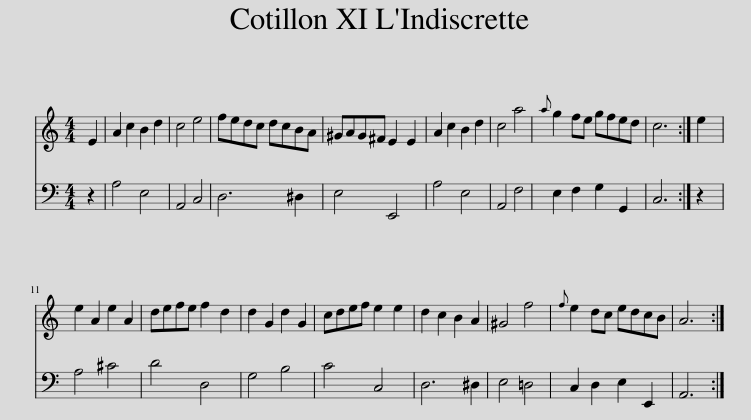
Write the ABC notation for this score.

X:1
%%score 1 2
L:1/8
M:4/4
I:linebreak $
K:C
V:1 treble
V:2 bass
V:1
 E2 | A2 c2 B2 d2 | c4 e4 | fedc dcBA | ^GAG^F E2 E2 | %5
 A2 c2 B2 d2 | c4 a4 |{a} g2 fe gfed | c6 :| e2 |$ %10
 e2 A2 e2 A2 | defe f2 d2 | d2 G2 d2 G2 | cdef e2 e2 | d2 c2 B2 A2 | %15
 ^G4 f4 |{f} e2 dc edcB | A6 :| %18
V:2
 z2 | A,4 E,4 | A,,4 C,4 | D,6 ^D,2 | E,4 E,,4 | %5
 A,4 E,4 | A,,4 F,4 | E,2 F,2 G,2 G,,2 | C,6 :| z2 |$ %10
 A,4 ^C4 | D4 D,4 | G,4 B,4 | C4 C,4 | D,6 ^D,2 | %15
 E,4 =D,4 | C,2 D,2 E,2 E,,2 | A,,6 :| %18
